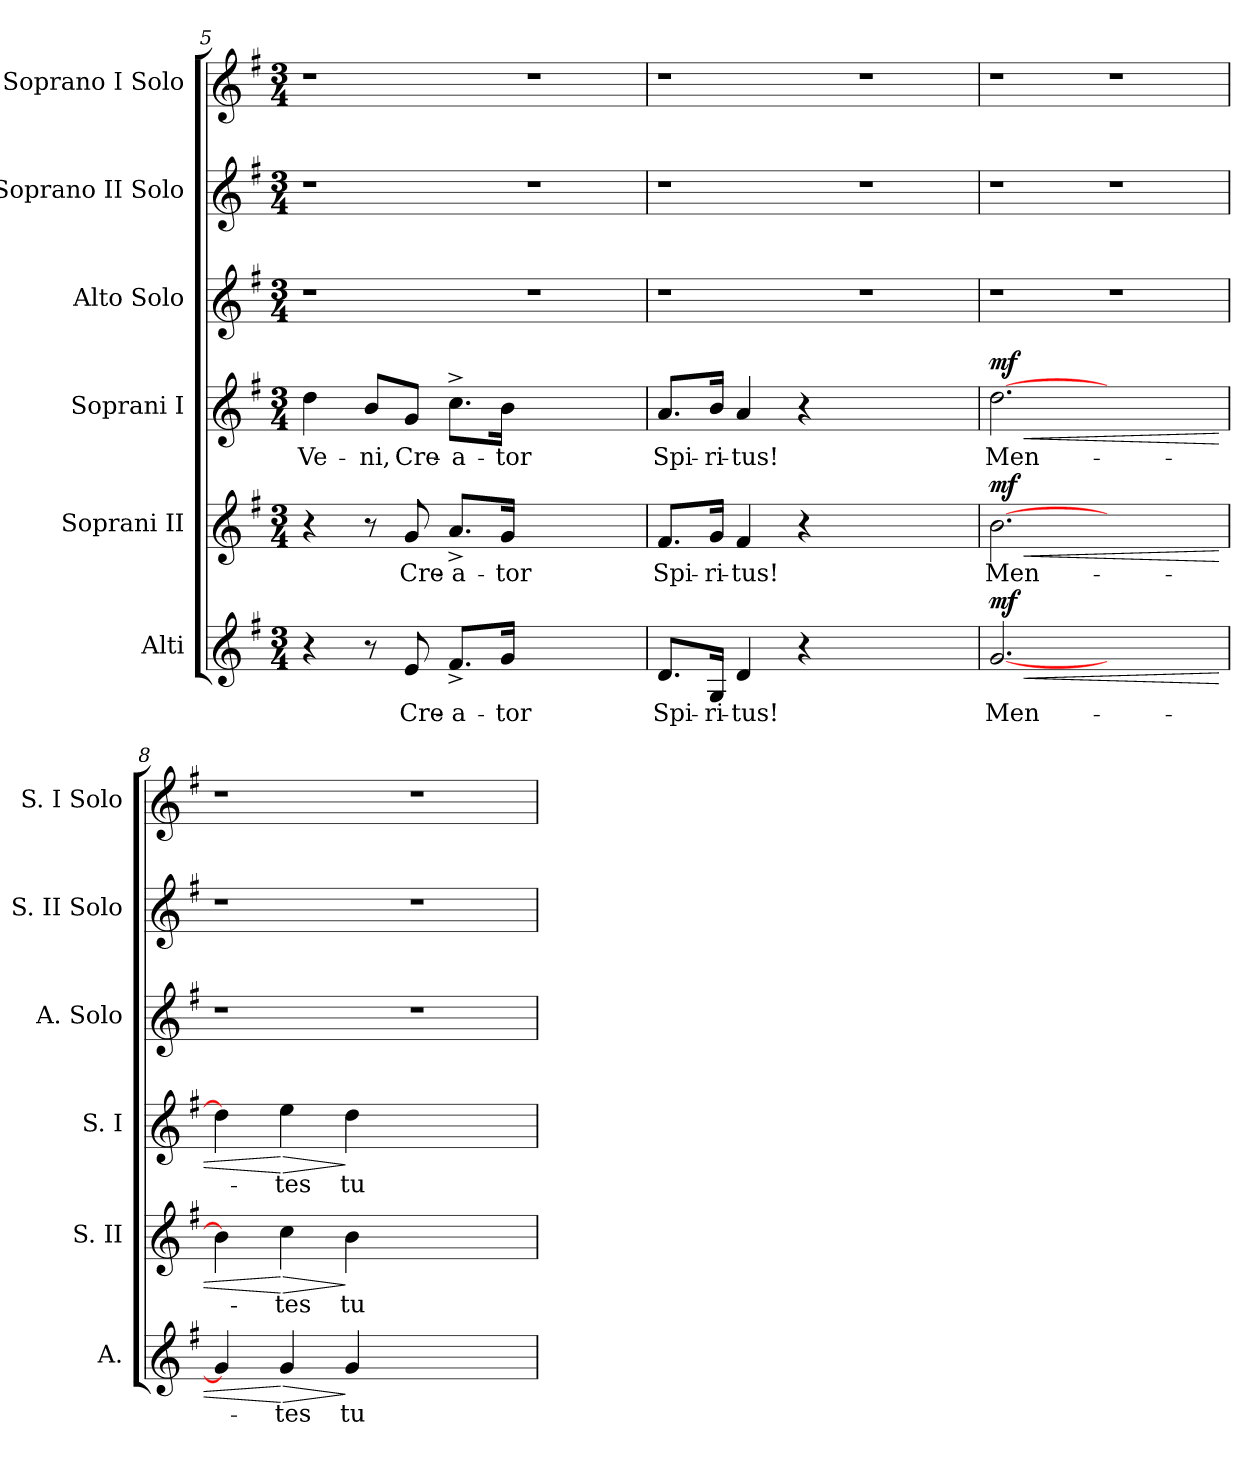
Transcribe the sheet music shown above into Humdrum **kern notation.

**kern	**text	**dynam	**kern	**text	**dynam	**kern	**text	**dynam	**kern	**kern	**kern
*part6	*part6	*part6	*part5	*part5	*part5	*part4	*part4	*part4	*part3	*part2	*part1
*staff6	*staff6	*staff6	*staff5	*staff5	*staff5	*staff4	*staff4	*staff4	*staff3	*staff2	*staff1
*I"Alti	*	*	*I"Soprani II	*	*	*I"Soprani I	*	*	*I"Alto Solo	*I"Soprano II Solo	*I"Soprano I Solo
*I'A.	*	*	*I'S. II	*	*	*I'S. I	*	*	*I'A. Solo	*I'S. II Solo	*I'S. I Solo
*clefG2	*	*	*clefG2	*	*	*clefG2	*	*	*clefG2	*clefG2	*clefG2
*k[f#]	*	*	*k[f#]	*	*	*k[f#]	*	*	*k[f#]	*k[f#]	*k[f#]
*G:	*	*	*G:	*	*	*G:	*	*	*G:	*G:	*G:
*M3/4	*	*	*M3/4	*	*	*M3/4	*	*	*M3/4	*M3/4	*M3/4
=5	=5	=5	=5	=5	=5	=5	=5	=5	=5	=5	=5
!	!	!	!	!	!	!	!LO:LY:b:color=#000000	!	!LO:N:vis=1	!LO:N:vis=1	!LO:N:vis=1
4r	.	.	4r	.	.	4ddi\	Ve-	.	2.r	2.r	2.r
!	!	!	!	!	!	!	!LO:LY:b:color=#000000	!	!	!	!
8r	.	.	8r	.	.	8bi/L	-ni,	.	.	.	.
!	!LO:LY:b:color=#000000	!	!	!	!	!	!	!	!	!	!
!	!	!	!	!LO:LY:b:color=#000000	!	!	!	!	!	!	!
!	!	!	!	!	!	!	!LO:LY:b:color=#000000	!	!	!	!
8ei/	Cre-	.	8gi/	Cre-	.	8gi/J	Cre-	.	.	.	.
!	!LO:LY:b:color=#000000	!	!	!	!	!	!	!	!	!	!
!	!	!	!	!LO:LY:b:color=#000000	!	!	!	!	!	!	!
!	!	!	!	!	!	!	!LO:LY:b:color=#000000	!	!	!	!
8.f#^i/L	-a-	.	8.a^i/L	-a-	.	8.cc^i\L	-a-	.	.	.	.
!	!LO:LY:b:color=#000000	!	!	!	!	!	!	!	!	!	!
!	!	!	!	!LO:LY:b:color=#000000	!	!	!	!	!	!	!
!	!	!	!	!	!	!	!LO:LY:b:color=#000000	!	!	!	!
16gi/Jk	-tor	.	16gi/Jk	-tor	.	16bi\Jk	-tor	.	.	.	.
!	!	!	!	!	!	!	!	!	!LO:N:vis=1	!LO:N:vis=1	!LO:N:vis=1
2.ryy	.	.	2.ryy	.	.	2.ryy	.	.	2.r	2.r	2.r
=6	=6	=6	=6	=6	=6	=6	=6	=6	=6	=6	=6
!	!LO:LY:b:color=#000000	!	!	!	!	!	!	!	!	!	!
!	!	!	!	!LO:LY:b:color=#000000	!	!	!	!	!	!	!
!	!	!	!	!	!	!	!LO:LY:b:color=#000000	!	!LO:N:vis=1	!LO:N:vis=1	!LO:N:vis=1
8.di/L	Spi-	.	8.f#i/L	Spi-	.	8.ai/L	Spi-	.	2.r	2.r	2.r
!	!LO:LY:b:color=#000000	!	!	!	!	!	!	!	!	!	!
!	!	!	!	!LO:LY:b:color=#000000	!	!	!	!	!	!	!
!	!	!	!	!	!	!	!LO:LY:b:color=#000000	!	!	!	!
16Gi/Jk	-ri-	.	16gi/Jk	-ri-	.	16bi/Jk	-ri-	.	.	.	.
!	!LO:LY:b:color=#000000	!	!	!	!	!	!	!	!	!	!
!	!	!	!	!LO:LY:b:color=#000000	!	!	!	!	!	!	!
!	!	!	!	!	!	!	!LO:LY:b:color=#000000	!	!	!	!
4di/	-tus!	.	4f#i/	-tus!	.	4ai/	-tus!	.	.	.	.
4r	.	.	4r	.	.	4r	.	.	.	.	.
!	!	!	!	!	!	!	!	!	!LO:N:vis=1	!LO:N:vis=1	!LO:N:vis=1
2.ryy	.	.	2.ryy	.	.	2.ryy	.	.	2.r	2.r	2.r
=7	=7	=7	=7	=7	=7	=7	=7	=7	=7	=7	=7
!	!LO:LY:b:color=#000000	!LO:HP:b	!	!	!	!	!	!	!	!	!
!	!	!	!	!LO:LY:b:color=#000000	!LO:HP:b	!	!	!	!	!	!
!	!	!	!	!	!	!	!LO:LY:b:color=#000000	!LO:HP:b	!LO:N:vis=1	!LO:N:vis=1	!LO:N:vis=1
[2.gi/	Men-	< mf	[2.bi\	Men-	< mf	[2.ddi\	Men-	< mf	2.r	2.r	2.r
!	!	!	!	!	!	!	!	!	!LO:N:vis=1	!LO:N:vis=1	!LO:N:vis=1
2.ryy	.	.	2.ryy	.	.	2.ryy	.	.	2.r	2.r	2.r
!!LO:LB:g=z
=8	=8	=8	=8	=8	=8	=8	=8	=8	=8	=8	=8
!	!	!	!	!	!	!	!	!	!LO:N:vis=1	!LO:N:vis=1	!LO:N:vis=1
4gi/]	.	.	4bi\]	.	.	4ddi\]	.	.	2.r	2.r	2.r
!	!LO:LY:b:color=#000000	!LO:HP:n=1:b	!	!	!	!	!	!	!	!	!
!	!	!	!	!LO:LY:b:color=#000000	!LO:HP:n=1:b	!	!	!	!	!	!
!	!	!	!	!	!	!	!LO:LY:b:color=#000000	!LO:HP:n=1:b	!	!	!
4gi/	-tes	[ >	4cci\	-tes	[ >	4eei\	-tes	[ >	.	.	.
!	!LO:LY:b:color=#000000	!	!	!	!	!	!	!	!	!	!
!	!	!	!	!LO:LY:b:color=#000000	!	!	!	!	!	!	!
!	!	!	!	!	!	!	!LO:LY:b:color=#000000	!	!	!	!
4gi/	tu-	]	4bi\	tu-	]	4ddi\	tu-	]	.	.	.
!	!	!	!	!	!	!	!	!	!LO:N:vis=1	!LO:N:vis=1	!LO:N:vis=1
2.ryy	.	.	2.ryy	.	.	2.ryy	.	.	2.r	2.r	2.r
=	=	=	=	=	=	=	=	=	=	=	=
*-	*-	*-	*-	*-	*-	*-	*-	*-	*-	*-	*-
